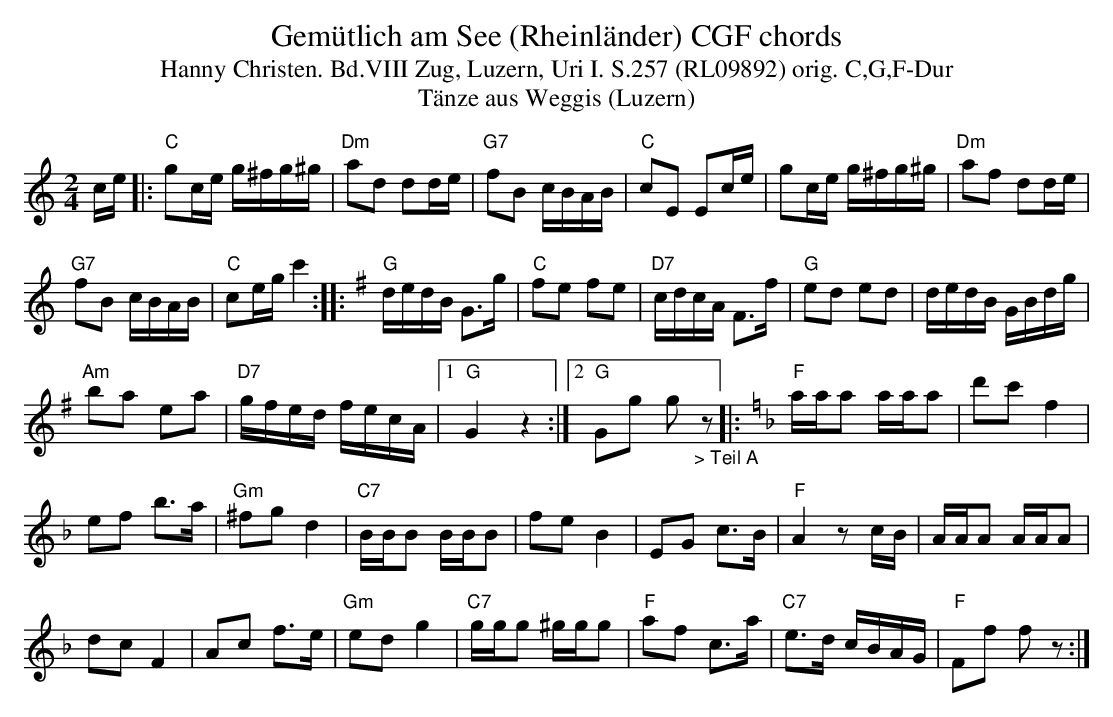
X:1
T: Gemütlich am See (Rheinländer) CGF chords
T:Hanny Christen. Bd.VIII Zug, Luzern, Uri I. S.257 (RL09892) orig. C,G,F-Dur
T: T\"anze aus Weggis (Luzern)
M:2/4
L:1/16
K:C %%MIDI gchordon
ce |: "C"g2ce g^fg^g | "Dm"a2d2 d2de | "G7"f2B2 cBAB | "C"c2E2 E2ce | g2ce g^fg^g | "Dm"a2f2 d2de |
"G7"f2B2 cBAB | "C"c2eg c'4 :: [K:G] "G"dedB G3g | "C"f2e2 f2e2 | "D7"cdcA F3f | "G"e2d2 e2d2 | dedB GBdg |
"Am"b2a2 e2a2 | "D7"gfed fecA |1 "G"G4z4 :|2 "G"G2g2 g2"_> Teil A"z2 |: [K:F] "F"aaa2 aaa2 | [L:1/8] d'c' f2 |
ef b>a | "Gm"^fg d2 | "C7"B/B/B B/B/B | fe B2 | EG c>B | "F"A2 zc/B/ | A/A/A A/A/A |
dc F2 | Ac f>e | "Gm"ed g2 | "C7"g/g/g ^g/g/g | "F"af c>a | "C7"e>d c/B/A/G/ | "F"Ff fz :|
